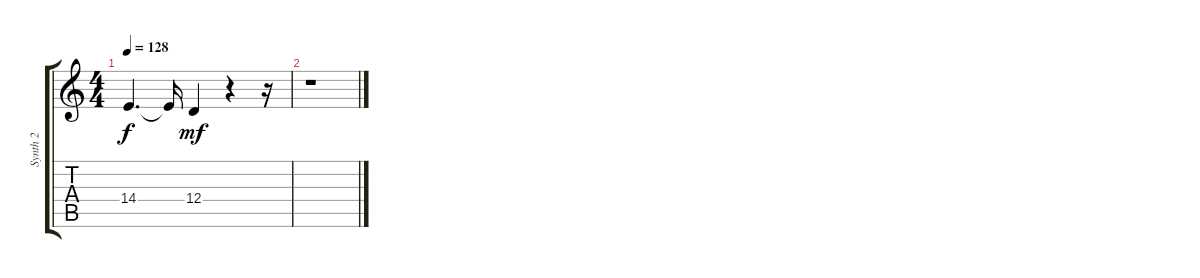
\track ("Synth 2                             " "Synth 2   ") {instrument pad8sweep}
\staff {score tabs}
\tuning (E4 B3 G3 D3 A2 E2) {hide}
\ts (4 4)
\tempo 128
\clef g2
\ks c
14.4{t}.4{d dy f} 14.4{t}.16 12.4.4{dy mf} r.4 r.16 |
r.1
